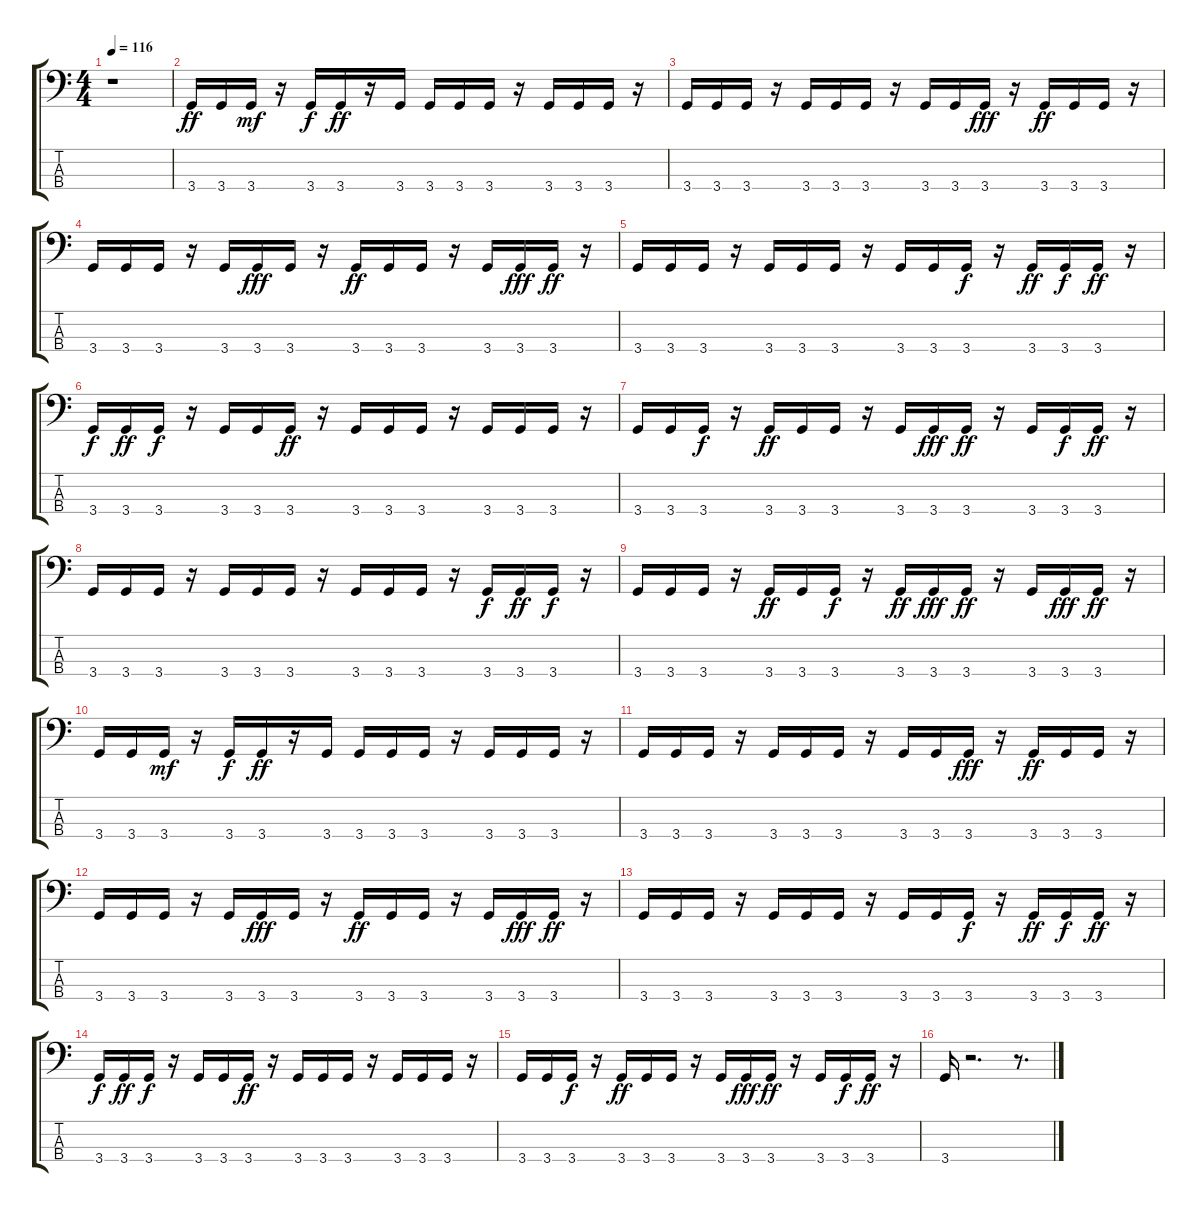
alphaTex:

\track "" {instrument synthbass1}
\staff {score tabs}
\tuning (G2 D2 A1 E1) {hide}
\ts (4 4)
\tempo 116
\clef f4
\ks c
r.1{dy ff} |
3.4.16 3.4.16 3.4.16{dy mf} r.16 3.4.16{dy f} 3.4.16{dy ff} r.16 3.4.16 3.4.16 3.4.16 3.4.16 r.16 3.4.16 3.4.16 3.4.16 r.16 |
3.4.16 3.4.16 3.4.16 r.16 3.4.16 3.4.16 3.4.16 r.16 3.4.16 3.4.16 3.4.16{dy fff} r.16 3.4.16{dy ff} 3.4.16 3.4.16 r.16 |
3.4.16 3.4.16 3.4.16 r.16 3.4.16 3.4.16{dy fff} 3.4.16 r.16 3.4.16{dy ff} 3.4.16 3.4.16 r.16 3.4.16 3.4.16{dy fff} 3.4.16{dy ff} r.16 |
3.4.16 3.4.16 3.4.16 r.16 3.4.16 3.4.16 3.4.16 r.16 3.4.16 3.4.16 3.4.16{dy f} r.16 3.4.16{dy ff} 3.4.16{dy f} 3.4.16{dy ff} r.16 |
3.4.16{dy f} 3.4.16{dy ff} 3.4.16{dy f} r.16 3.4.16 3.4.16 3.4.16{dy ff} r.16 3.4.16 3.4.16 3.4.16 r.16 3.4.16 3.4.16 3.4.16 r.16 |
3.4.16 3.4.16 3.4.16{dy f} r.16 3.4.16{dy ff} 3.4.16 3.4.16 r.16 3.4.16 3.4.16{dy fff} 3.4.16{dy ff} r.16 3.4.16 3.4.16{dy f} 3.4.16{dy ff} r.16 |
3.4.16 3.4.16 3.4.16 r.16 3.4.16 3.4.16 3.4.16 r.16 3.4.16 3.4.16 3.4.16 r.16 3.4.16{dy f} 3.4.16{dy ff} 3.4.16{dy f} r.16 |
3.4.16 3.4.16 3.4.16 r.16 3.4.16{dy ff} 3.4.16 3.4.16{dy f} r.16 3.4.16{dy ff} 3.4.16{dy fff} 3.4.16{dy ff} r.16 3.4.16 3.4.16{dy fff} 3.4.16{dy ff} r.16 |
3.4.16 3.4.16 3.4.16{dy mf} r.16 3.4.16{dy f} 3.4.16{dy ff} r.16 3.4.16 3.4.16 3.4.16 3.4.16 r.16 3.4.16 3.4.16 3.4.16 r.16 |
3.4.16 3.4.16 3.4.16 r.16 3.4.16 3.4.16 3.4.16 r.16 3.4.16 3.4.16 3.4.16{dy fff} r.16 3.4.16{dy ff} 3.4.16 3.4.16 r.16 |
3.4.16 3.4.16 3.4.16 r.16 3.4.16 3.4.16{dy fff} 3.4.16 r.16 3.4.16{dy ff} 3.4.16 3.4.16 r.16 3.4.16 3.4.16{dy fff} 3.4.16{dy ff} r.16 |
3.4.16 3.4.16 3.4.16 r.16 3.4.16 3.4.16 3.4.16 r.16 3.4.16 3.4.16 3.4.16{dy f} r.16 3.4.16{dy ff} 3.4.16{dy f} 3.4.16{dy ff} r.16 |
3.4.16{dy f} 3.4.16{dy ff} 3.4.16{dy f} r.16 3.4.16 3.4.16 3.4.16{dy ff} r.16 3.4.16 3.4.16 3.4.16 r.16 3.4.16 3.4.16 3.4.16 r.16 |
3.4.16 3.4.16 3.4.16{dy f} r.16 3.4.16{dy ff} 3.4.16 3.4.16 r.16 3.4.16 3.4.16{dy fff} 3.4.16{dy ff} r.16 3.4.16 3.4.16{dy f} 3.4.16{dy ff} r.16 |
3.4.16 r.2{d} r.8{d}
